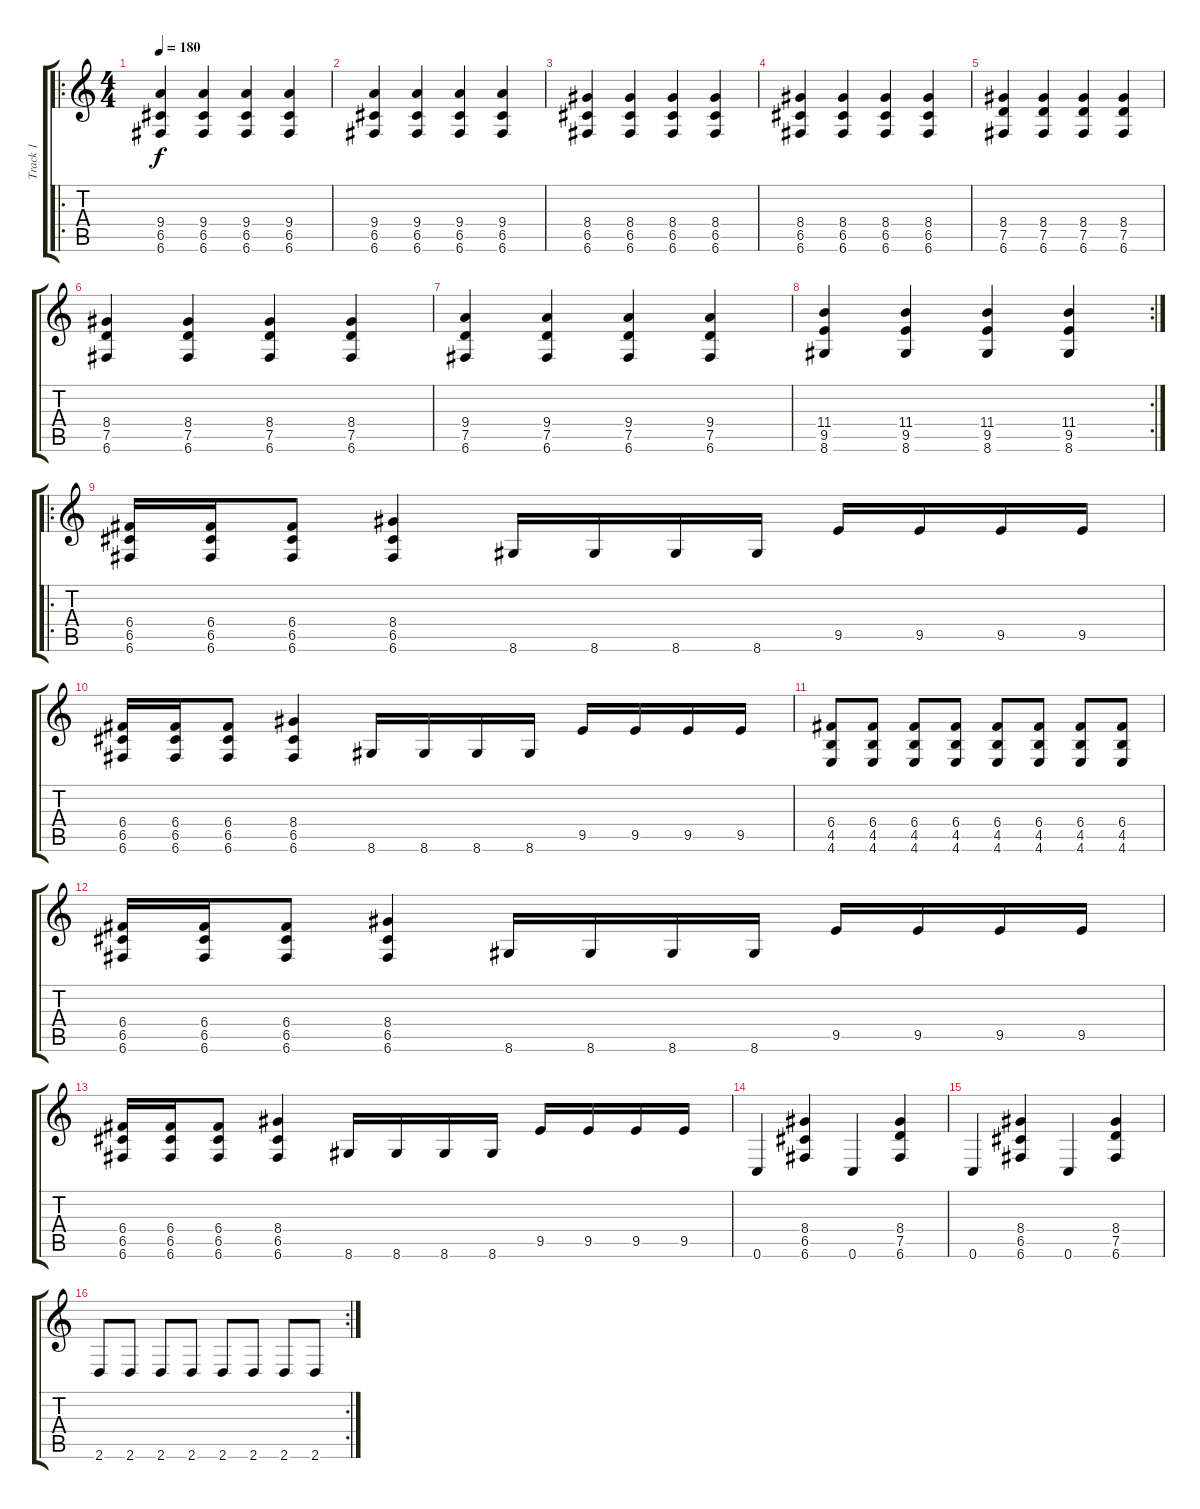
\track ("Track 1" "Track 1") {instrument distortionguitar}
\staff {score tabs}
\tuning (D4 A3 F3 C3 G2 C2) {hide}
\ro
\ts (4 4)
\tempo 180
\clef g2
\ks c
(9.4 6.5 6.6).4{dy f} (9.4 6.5 6.6).4 (9.4 6.5 6.6).4 (9.4 6.5 6.6).4 |
(9.4 6.5 6.6).4 (9.4 6.5 6.6).4 (9.4 6.5 6.6).4 (9.4 6.5 6.6).4 |
(8.4 6.5 6.6).4 (8.4 6.5 6.6).4 (8.4 6.5 6.6).4 (8.4 6.5 6.6).4 |
(8.4 6.5 6.6).4 (8.4 6.5 6.6).4 (8.4 6.5 6.6).4 (8.4 6.5 6.6).4 |
(8.4 7.5 6.6).4 (8.4 7.5 6.6).4 (8.4 7.5 6.6).4 (8.4 7.5 6.6).4 |
(8.4 7.5 6.6).4 (8.4 7.5 6.6).4 (8.4 7.5 6.6).4 (8.4 7.5 6.6).4 |
(9.4 7.5 6.6).4 (9.4 7.5 6.6).4 (9.4 7.5 6.6).4 (9.4 7.5 6.6).4 |
\rc 2
(11.4 9.5 8.6).4 (11.4 9.5 8.6).4 (11.4 9.5 8.6).4 (11.4 9.5 8.6).4 |
\ro
(6.4 6.5 6.6).16 (6.4 6.5 6.6).16 (6.4 6.5 6.6).8 (8.4 6.5 6.6).4 8.6.16 8.6.16 8.6.16 8.6.16 9.5.16 9.5.16 9.5.16 9.5.16 |
(6.4 6.5 6.6).16 (6.4 6.5 6.6).16 (6.4 6.5 6.6).8 (8.4 6.5 6.6).4 8.6.16 8.6.16 8.6.16 8.6.16 9.5.16 9.5.16 9.5.16 9.5.16 |
(6.4 4.5 4.6).8 (6.4 4.5 4.6).8 (6.4 4.5 4.6).8 (6.4 4.5 4.6).8 (6.4 4.5 4.6).8 (6.4 4.5 4.6).8 (6.4 4.5 4.6).8 (6.4 4.5 4.6).8 |
(6.4 6.5 6.6).16 (6.4 6.5 6.6).16 (6.4 6.5 6.6).8 (8.4 6.5 6.6).4 8.6.16 8.6.16 8.6.16 8.6.16 9.5.16 9.5.16 9.5.16 9.5.16 |
(6.4 6.5 6.6).16 (6.4 6.5 6.6).16 (6.4 6.5 6.6).8 (8.4 6.5 6.6).4 8.6.16 8.6.16 8.6.16 8.6.16 9.5.16 9.5.16 9.5.16 9.5.16 |
0.6.4 (8.4 6.5 6.6).4 0.6.4 (8.4 7.5 6.6).4 |
0.6.4 (8.4 6.5 6.6).4 0.6.4 (8.4 7.5 6.6).4 |
\rc 2
2.6.8 2.6.8 2.6.8 2.6.8 2.6.8 2.6.8 2.6.8 2.6.8
